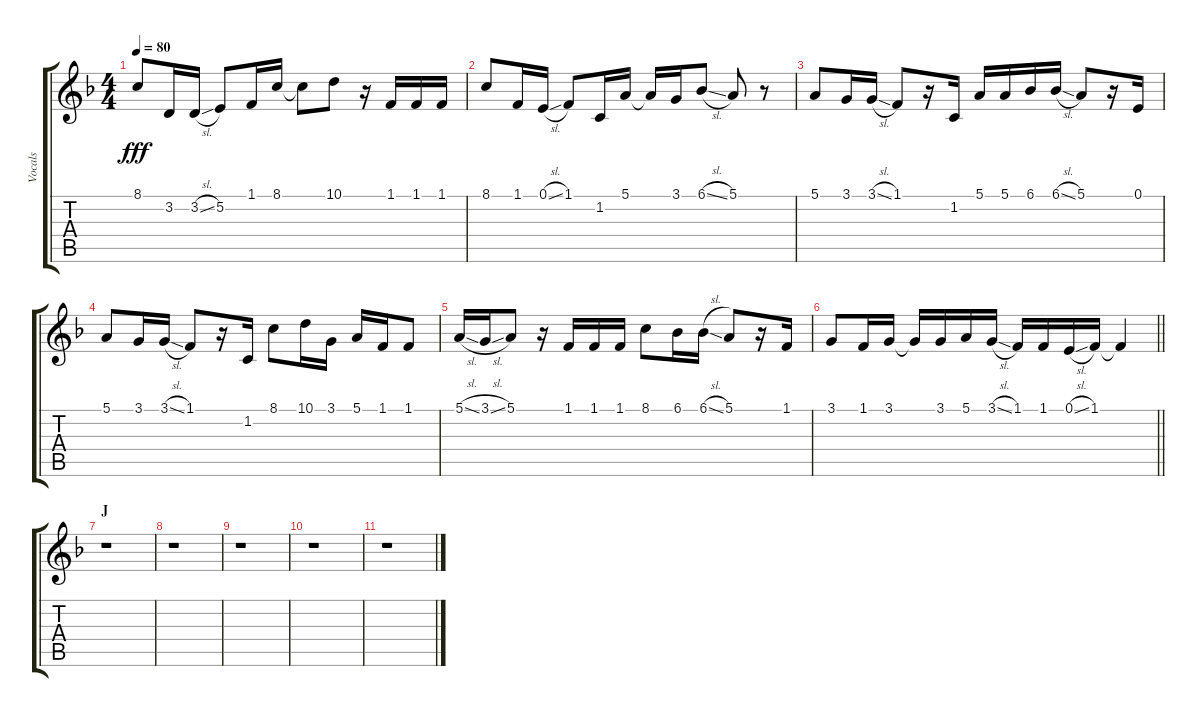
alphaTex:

\track ("Vocals" "Vocals") {instrument voiceoohs}
\staff {score tabs}
\tuning (E4 B3 G3 D3 A2 E2) {hide}
\ts (4 4)
\tempo 80
\clef g2
\ks f
8.1{t}.8{dy fff} 3.2.16 3.2{sl}.16 5.2.8 1.1.16 8.1.16 8.1{t}.8 10.1.8 r.16 1.1.16 1.1.16 1.1.16 |
8.1.8 1.1.16 0.1{sl}.16 1.1.8 1.2.16 5.1.16 5.1{t}.16 3.1.16 6.1{sl}.8 5.1.8 r.8 |
5.1.8 3.1.16 3.1{sl}.16 1.1.8 r.16 1.2.16 5.1.16 5.1.16 6.1.16 6.1{sl}.16 5.1.8 r.16 0.1.16 |
5.1.8 3.1.16 3.1{sl}.16 1.1.8 r.16 1.2.16 8.1.8 10.1.16 3.1.16 5.1.16 1.1.16 1.1.8 |
5.1{sl}.16 3.1{sl}.16 5.1.8 r.16 1.1.16 1.1.16 1.1.16 8.1.8 6.1.16 6.1{sl}.16 5.1.8 r.16 1.1.16 |
\barLineRight lightlight
3.1.8 1.1.16 3.1.16 3.1{t}.16 3.1.16 5.1.16 3.1{sl}.16 1.1.16 1.1.16 0.1{sl}.16 1.1.16 1.1{t}.4 |
\section ("" "J")
r.1 |
r.1 |
r.1 |
r.1 |
r.1
